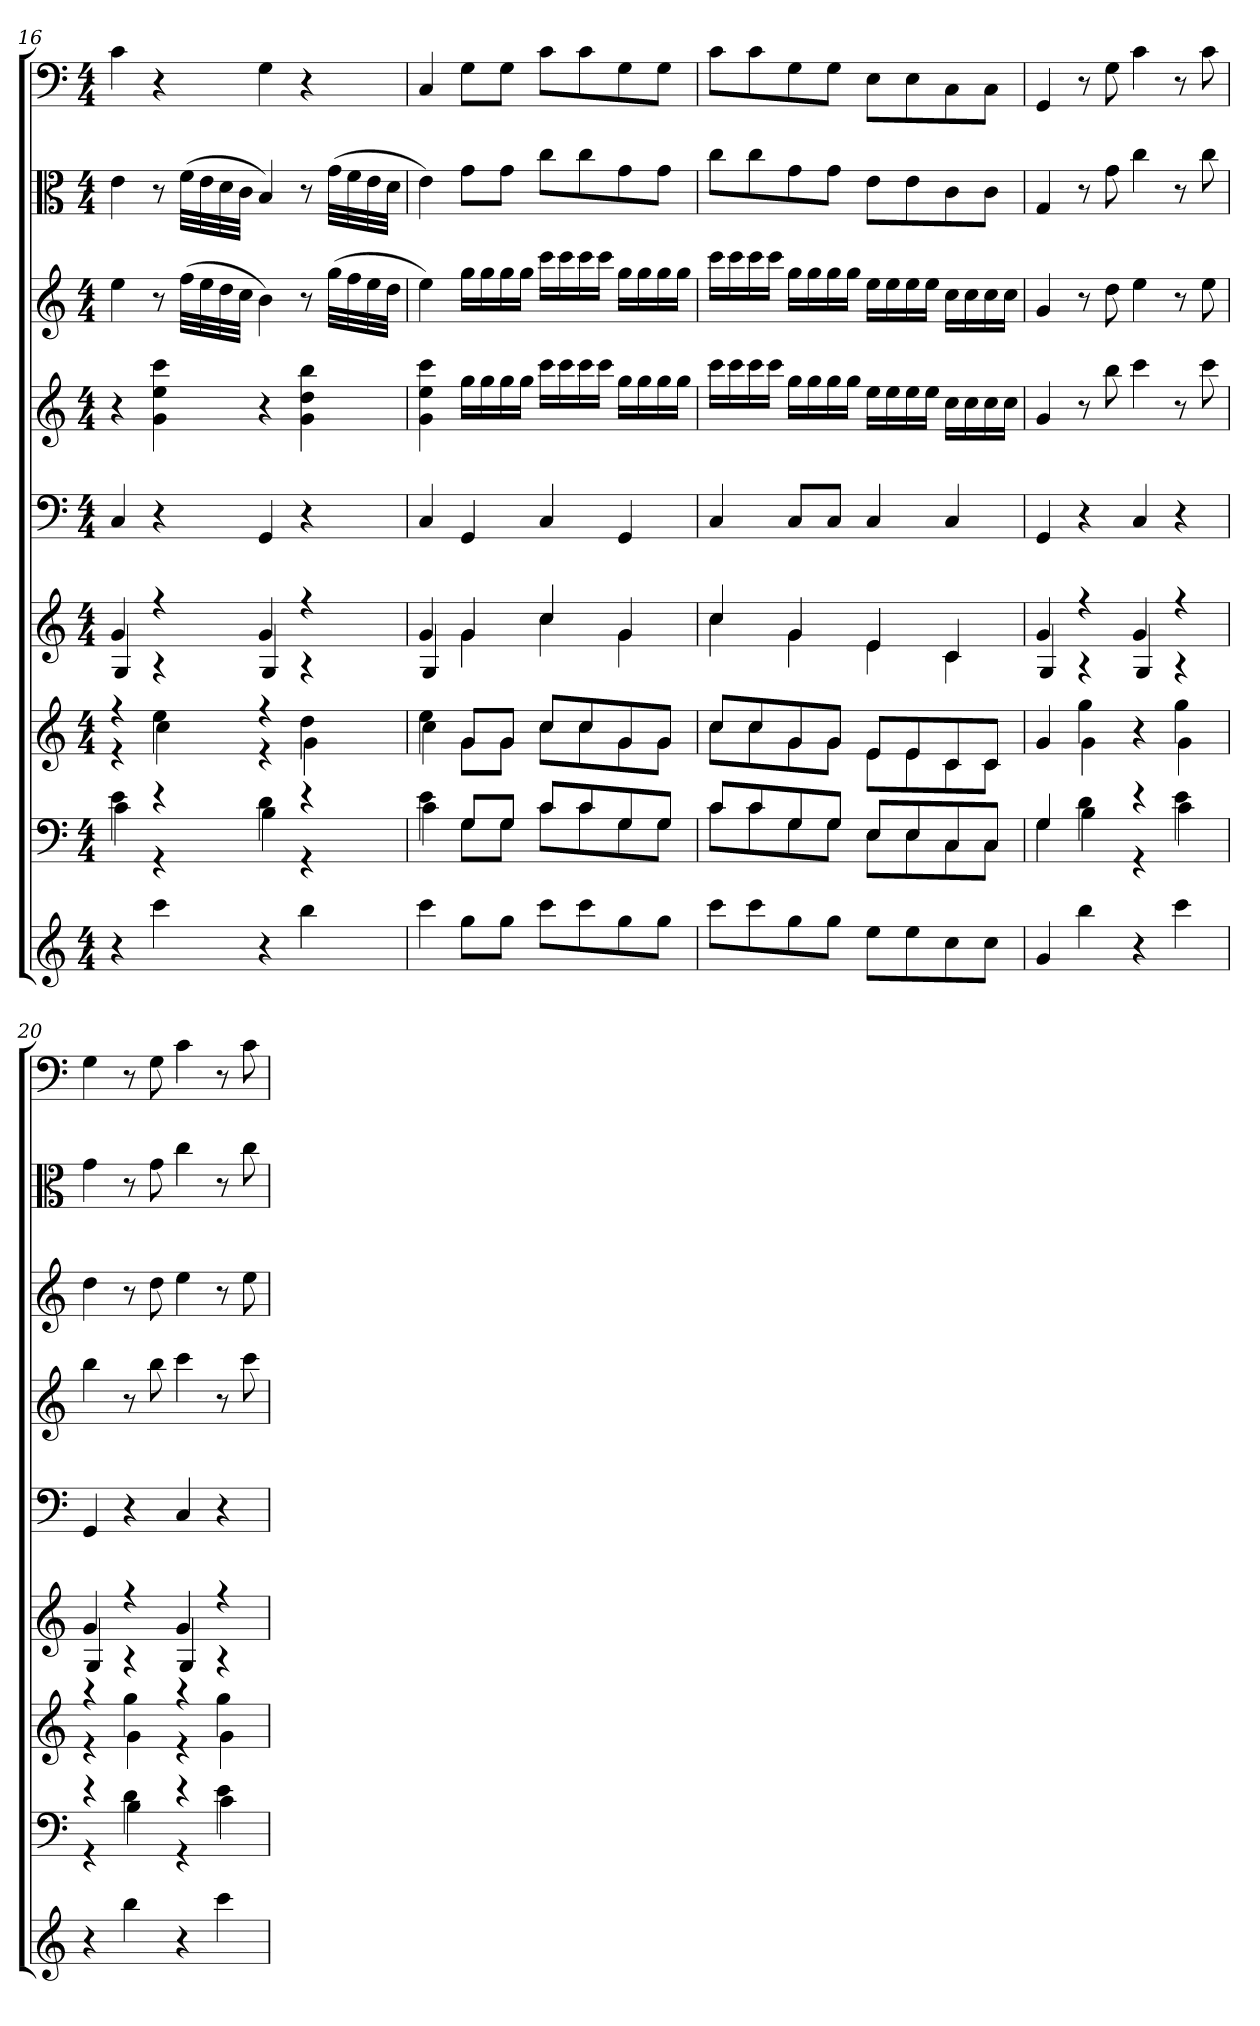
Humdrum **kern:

**kern	**kern	**kern	**kern	**kern	**kern	**kern	**kern	**kern
*part9	*part8	*part7	*part6	*part5	*part4	*part3	*part2	*part1
*staff9	*staff8	*staff7	*staff6	*staff5	*staff4	*staff3	*staff2	*staff1
*clefG2	*clefF4	*clefG2	*clefG2	*clefF4	*clefG2	*clefG2	*clefC3	*clefF4
*k[]	*k[]	*k[]	*k[]	*k[]	*k[]	*k[]	*k[]	*k[]
*C:	*C:	*C:	*C:	*C:	*C:	*C:	*C:	*C:
*M4/4	*M4/4	*M4/4	*M4/4	*M4/4	*M4/4	*M4/4	*M4/4	*M4/4
=16	=16	=16	=16	=16	=16	=16	=16	=16
*	*^	*^	*^	*	*	*	*	*
4r	4e\	4c\	4r	4r	4g/	4G/	4C/	4r	4ee\	4e\	4c\
4ccc\	4r	4r	4ee\	4cc\	4r	4r	4r	4g\ 4ee\ 4ccc\	8r	8r	4r
.	.	.	.	.	.	.	.	.	(32ff\LLL	(32f\LLL	.
.	.	.	.	.	.	.	.	.	32ee\	32e\	.
.	.	.	.	.	.	.	.	.	32dd\	32d\	.
.	.	.	.	.	.	.	.	.	32cc\JJJ	32c\JJJ	.
4r	4d\	4B\	4r	4r	4g/	4G/	4GG/	4r	4b\)	4B/)	4G\
4bb\	4r	4r	4dd\	4g\	4r	4r	4r	4g\ 4dd\ 4bb\	8r	8r	4r
.	.	.	.	.	.	.	.	.	(32gg\LLL	(32g\LLL	.
.	.	.	.	.	.	.	.	.	32ff\	32f\	.
.	.	.	.	.	.	.	.	.	32ee\	32e\	.
.	.	.	.	.	.	.	.	.	32dd\JJJ	32d\JJJ	.
=17	=17	=17	=17	=17	=17	=17	=17	=17	=17	=17	=17
4ccc\	4e\	4c\	4ee\	4cc\	4g/	4G/	4C/	4g\ 4ee\ 4ccc\	4ee\)	4e\)	4C/
8gg\L	8G/L	8G\L	8g/L	8g\L	4g/	4g\	4GG/	16gg\LL	16gg\LL	8g\L	8G\L
.	.	.	.	.	.	.	.	16gg\	16gg\	.	.
8gg\J	8G/J	8G\J	8g/J	8g\J	.	.	.	16gg\	16gg\	8g\J	8G\J
.	.	.	.	.	.	.	.	16gg\JJ	16gg\JJ	.	.
8ccc\L	8c/L	8c\L	8cc/L	8cc\L	4cc/	4cc\	4C/	16ccc\LL	16ccc\LL	8cc\L	8c\L
.	.	.	.	.	.	.	.	16ccc\	16ccc\	.	.
8ccc\	8c/	8c\	8cc/	8cc\	.	.	.	16ccc\	16ccc\	8cc\	8c\
.	.	.	.	.	.	.	.	16ccc\JJ	16ccc\JJ	.	.
8gg\	8G/	8G\	8g/	8g\	4g/	4g\	4GG/	16gg\LL	16gg\LL	8g\	8G\
.	.	.	.	.	.	.	.	16gg\	16gg\	.	.
8gg\J	8G/J	8G\J	8g/J	8g\J	.	.	.	16gg\	16gg\	8g\J	8G\J
.	.	.	.	.	.	.	.	16gg\JJ	16gg\JJ	.	.
=18	=18	=18	=18	=18	=18	=18	=18	=18	=18	=18	=18
8ccc\L	8c/L	8c\L	8cc/L	8cc\L	4cc/	4cc\	4C/	16ccc\LL	16ccc\LL	8cc\L	8c\L
.	.	.	.	.	.	.	.	16ccc\	16ccc\	.	.
8ccc\	8c/	8c\	8cc/	8cc\	.	.	.	16ccc\	16ccc\	8cc\	8c\
.	.	.	.	.	.	.	.	16ccc\JJ	16ccc\JJ	.	.
8gg\	8G/	8G\	8g/	8g\	4g/	4g\	8C/L	16gg\LL	16gg\LL	8g\	8G\
.	.	.	.	.	.	.	.	16gg\	16gg\	.	.
8gg\J	8G/J	8G\J	8g/J	8g\J	.	.	8C/J	16gg\	16gg\	8g\J	8G\J
.	.	.	.	.	.	.	.	16gg\JJ	16gg\JJ	.	.
8ee\L	8E/L	8E\L	8e/L	8e\L	4e/	4e\	4C/	16ee\LL	16ee\LL	8e\L	8E\L
.	.	.	.	.	.	.	.	16ee\	16ee\	.	.
8ee\	8E/	8E\	8e/	8e\	.	.	.	16ee\	16ee\	8e\	8E\
.	.	.	.	.	.	.	.	16ee\JJ	16ee\JJ	.	.
8cc\	8C/	8C\	8c/	8c\	4c/	4c\	4C/	16cc\LL	16cc\LL	8c\	8C\
.	.	.	.	.	.	.	.	16cc\	16cc\	.	.
8cc\J	8C/J	8C\J	8c/J	8c\J	.	.	.	16cc\	16cc\	8c\J	8C\J
.	.	.	.	.	.	.	.	16cc\JJ	16cc\JJ	.	.
=19	=19	=19	=19	=19	=19	=19	=19	=19	=19	=19	=19
4g/	4G/	4G\	4g/	4g/	4g/	4G/	4GG/	4g/	4g/	4G/	4GG/
4bb\	4d\	4B\	4gg\	4g\	4r	4r	4r	8r	8r	8r	8r
.	.	.	.	.	.	.	.	8bb\	8dd\	8g\	8G\
4r	4r	4r	4r	4ryy	4g/	4G/	4C/	4ccc\	4ee\	4cc\	4c\
4ccc\	4e\	4c\	4gg\	4g\	4r	4r	4r	8r	8r	8r	8r
.	.	.	.	.	.	.	.	8ccc\	8ee\	8cc\	8c\
=20	=20	=20	=20	=20	=20	=20	=20	=20	=20	=20	=20
4r	4r	4r	4r	4r	4g/	4G/	4GG/	4bb\	4dd\	4g\	4G\
4bb\	4d\	4B\	4gg\	4g\	4r	4r	4r	8r	8r	8r	8r
.	.	.	.	.	.	.	.	8bb\	8dd\	8g\	8G\
4r	4r	4r	4r	4r	4g/	4G/	4C/	4ccc\	4ee\	4cc\	4c\
4ccc\	4e\	4c\	4gg\	4g\	4r	4r	4r	8r	8r	8r	8r
.	.	.	.	.	.	.	.	8ccc\	8ee\	8cc\	8c\
*	*v	*v	*	*	*v	*v	*	*	*	*	*
*	*	*v	*v	*	*	*	*	*	*
=	=	=	=	=	=	=	=	=
*-	*-	*-	*-	*-	*-	*-	*-	*-
